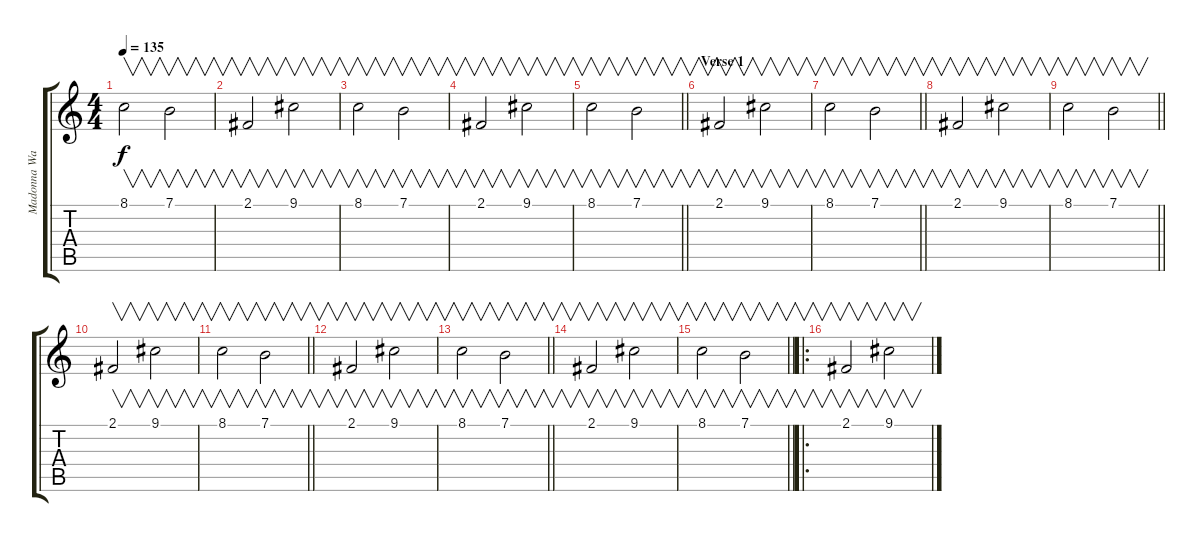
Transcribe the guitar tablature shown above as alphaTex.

\track ("Madonna Wayne Gacy" "Madonna Wa") {instrument drawbarorgan}
\staff {score tabs}
\tuning (E4 B3 G3 D3 A2 E2) {hide}
\ts (4 4)
\tempo 135
\clef g2
\ks c
8.1.2{v dy f} 7.1.2{v} |
2.1.2{v} 9.1.2{v} |
8.1.2{v} 7.1.2{v} |
2.1.2{v} 9.1.2{v} |
\barLineRight lightlight
8.1.2{v} 7.1.2{v} |
\section ("" "Verse 1")
2.1.2{v} 9.1.2{v} |
\barLineRight lightlight
8.1.2{v} 7.1.2{v} |
2.1.2{v} 9.1.2{v} |
\barLineRight lightlight
8.1.2{v} 7.1.2{v} |
2.1.2{v} 9.1.2{v} |
\barLineRight lightlight
8.1.2{v} 7.1.2{v} |
2.1.2{v} 9.1.2{v} |
\barLineRight lightlight
8.1.2{v} 7.1.2{v} |
2.1.2{v} 9.1.2{v} |
\barLineRight lightlight
8.1.2{v} 7.1.2{v} |
\ro
2.1.2{v} 9.1.2{v}
